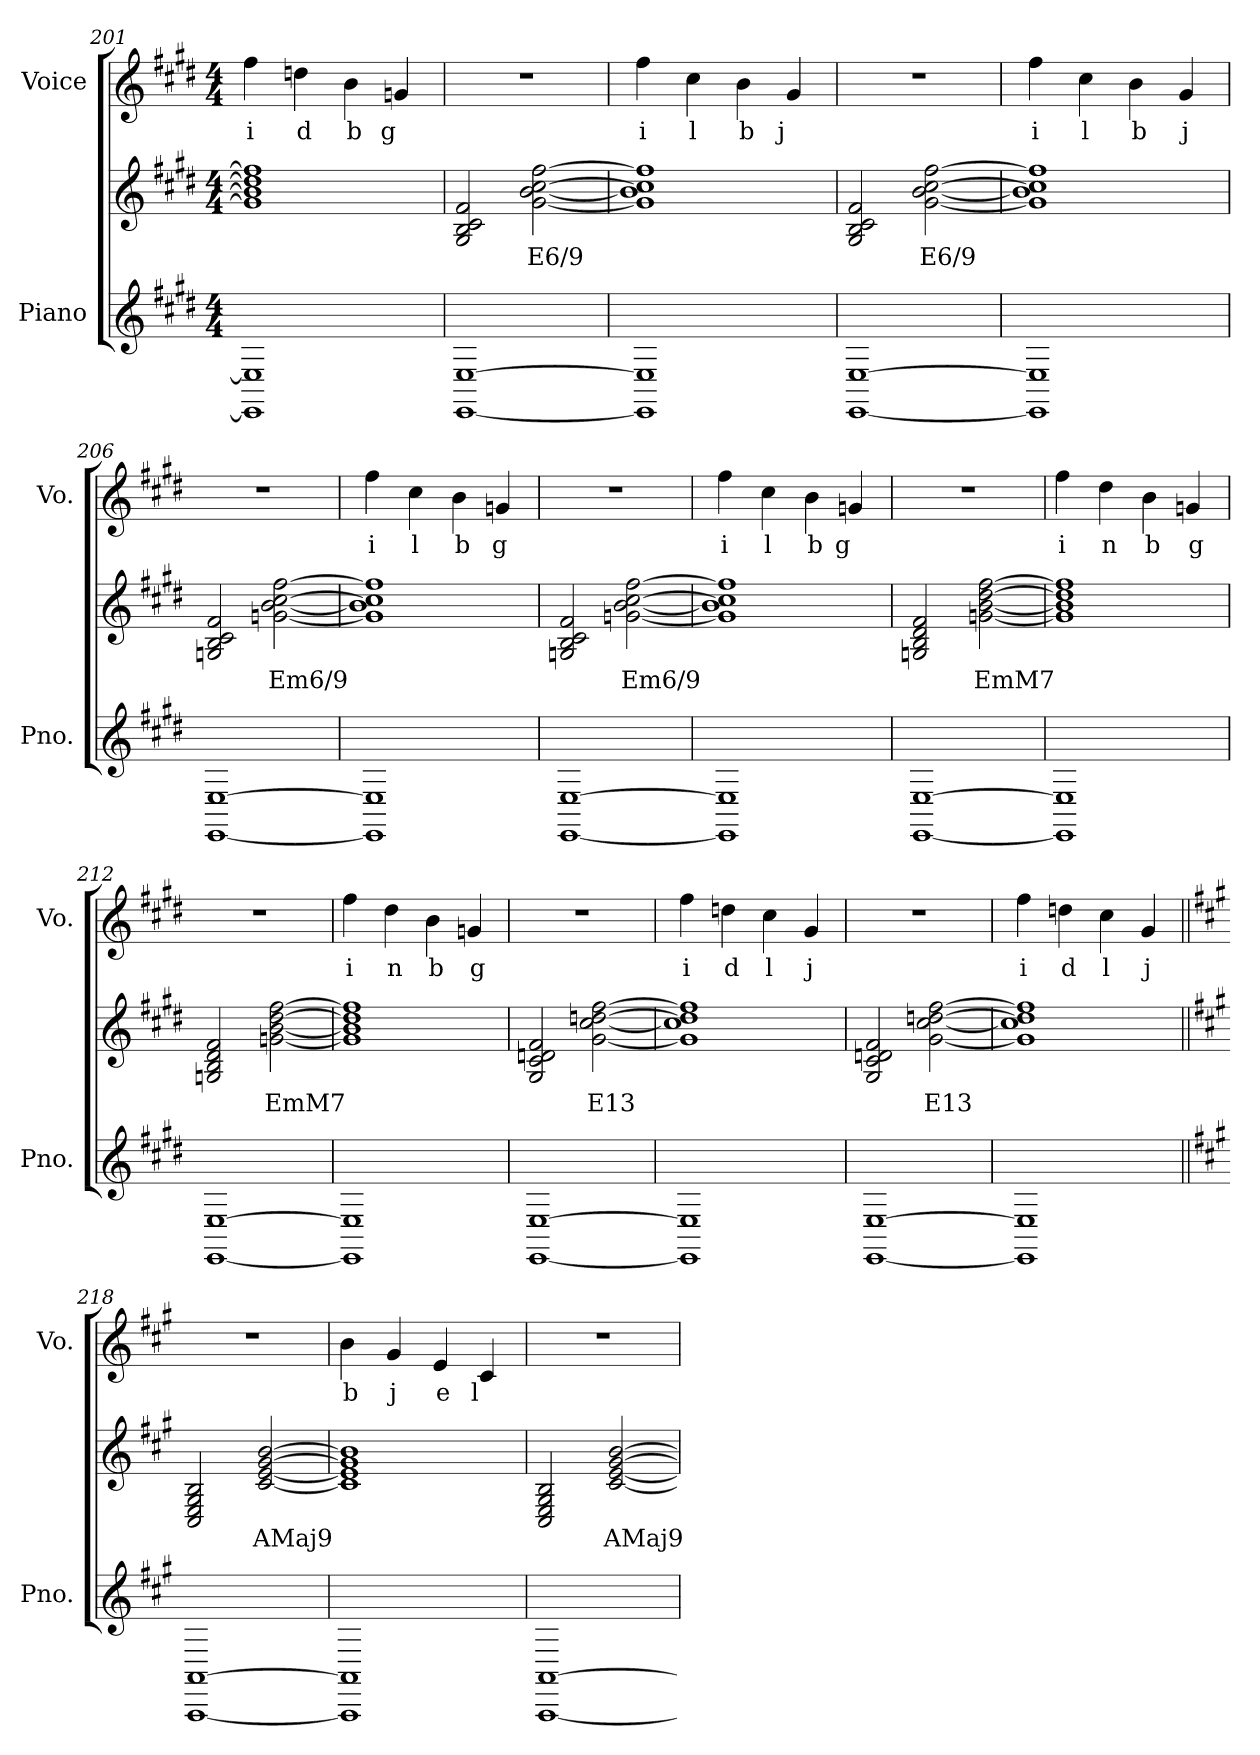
**kern	**kern	**text	**kern	**text
*part2	*part2	*part2	*part1	*part1
*staff3	*staff2	*staff2	*staff1	*staff1
*I"Piano	*	*	*I"Voice	*
*I'Pno.	*	*	*I'Vo.	*
*clefG2	*clefG2	*	*clefG2	*
*k[f#c#g#d#]	*k[f#c#g#d#]	*	*k[f#c#g#d#]	*
*M4/4	*M4/4	*	*M4/4	*
=201	=201	=201	=201	=201
!	!	!	!	!LO:LY:b
1EE] 1E]	1g] 1b] 1dd] 1ff#]	.	4ff#\	i
!	!	!	!	!LO:LY:b
.	.	.	4ddn\	d
!	!	!	!	!LO:LY:b
.	.	.	4b\	b
!	!	!	!	!LO:LY:b
.	.	.	4gn/	g
=202	=202	=202	=202	=202
[1EE [1E	2G#/ 2B/ 2c#/ 2f#/	.	1r	.
!	!	!LO:LY:b	!	!
.	[2g#\ [2b\ [2cc#\ [2ff#\	E6/9	.	.
=203	=203	=203	=203	=203
!	!	!	!	!LO:LY:b
1EE] 1E]	1g#] 1b] 1cc#] 1ff#]	.	4ff#\	i
!	!	!	!	!LO:LY:b
.	.	.	4cc#\	l
!	!	!	!	!LO:LY:b
.	.	.	4b\	b
!	!	!	!	!LO:LY:b
.	.	.	4g#/	j
=204	=204	=204	=204	=204
[1EE [1E	2G#/ 2B/ 2c#/ 2f#/	.	1r	.
!	!	!LO:LY:b	!	!
.	[2g#\ [2b\ [2cc#\ [2ff#\	E6/9	.	.
=205	=205	=205	=205	=205
!	!	!	!	!LO:LY:b
1EE] 1E]	1g#] 1b] 1cc#] 1ff#]	.	4ff#\	i
!	!	!	!	!LO:LY:b
.	.	.	4cc#\	l
!	!	!	!	!LO:LY:b
.	.	.	4b\	b
!	!	!	!	!LO:LY:b
.	.	.	4g#/	j
!!LO:LB:g=z
=206	=206	=206	=206	=206
[1EE [1E	2Gn/ 2B/ 2c#/ 2f#/	.	1r	.
!	!	!LO:LY:b	!	!
.	[2gn\ [2b\ [2cc#\ [2ff#\	Em6/9	.	.
=207	=207	=207	=207	=207
!	!	!	!	!LO:LY:b
1EE] 1E]	1g] 1b] 1cc#] 1ff#]	.	4ff#\	i
!	!	!	!	!LO:LY:b
.	.	.	4cc#\	l
!	!	!	!	!LO:LY:b
.	.	.	4b\	b
!	!	!	!	!LO:LY:b
.	.	.	4gn/	g
=208	=208	=208	=208	=208
[1EE [1E	2Gn/ 2B/ 2c#/ 2f#/	.	1r	.
!	!	!LO:LY:b	!	!
.	[2gn\ [2b\ [2cc#\ [2ff#\	Em6/9	.	.
=209	=209	=209	=209	=209
!	!	!	!	!LO:LY:b
1EE] 1E]	1g] 1b] 1cc#] 1ff#]	.	4ff#\	i
!	!	!	!	!LO:LY:b
.	.	.	4cc#\	l
!	!	!	!	!LO:LY:b
.	.	.	4b\	b
!	!	!	!	!LO:LY:b
.	.	.	4gn/	g
=210	=210	=210	=210	=210
[1EE [1E	2Gn/ 2B/ 2d#/ 2f#/	.	1r	.
!	!	!LO:LY:b	!	!
.	[2gn\ [2b\ [2dd#\ [2ff#\	EmM7	.	.
=211	=211	=211	=211	=211
!	!	!	!	!LO:LY:b
1EE] 1E]	1g] 1b] 1dd#] 1ff#]	.	4ff#\	i
!	!	!	!	!LO:LY:b
.	.	.	4dd#\	n
!	!	!	!	!LO:LY:b
.	.	.	4b\	b
!	!	!	!	!LO:LY:b
.	.	.	4gn/	g
!!LO:LB:g=z
=212	=212	=212	=212	=212
[1EE [1E	2Gn/ 2B/ 2d#/ 2f#/	.	1r	.
!	!	!LO:LY:b	!	!
.	[2gn\ [2b\ [2dd#\ [2ff#\	EmM7	.	.
=213	=213	=213	=213	=213
!	!	!	!	!LO:LY:b
1EE] 1E]	1g] 1b] 1dd#] 1ff#]	.	4ff#\	i
!	!	!	!	!LO:LY:b
.	.	.	4dd#\	n
!	!	!	!	!LO:LY:b
.	.	.	4b\	b
!	!	!	!	!LO:LY:b
.	.	.	4gn/	g
=214	=214	=214	=214	=214
[1EE [1E	2G#/ 2c#/ 2dn/ 2f#/	.	1r	.
!	!	!LO:LY:b	!	!
.	[2g#\ [2cc#\ [2ddn\ [2ff#\	E13	.	.
=215	=215	=215	=215	=215
!	!	!	!	!LO:LY:b
1EE] 1E]	1g#] 1cc#] 1dd] 1ff#]	.	4ff#\	i
!	!	!	!	!LO:LY:b
.	.	.	4ddn\	d
!	!	!	!	!LO:LY:b
.	.	.	4cc#\	l
!	!	!	!	!LO:LY:b
.	.	.	4g#/	j
=216	=216	=216	=216	=216
[1EE [1E	2G#/ 2c#/ 2dn/ 2f#/	.	1r	.
!	!	!LO:LY:b	!	!
.	[2g#\ [2cc#\ [2ddn\ [2ff#\	E13	.	.
=217	=217	=217	=217	=217
!	!	!	!	!LO:LY:b
1EE] 1E]	1g#] 1cc#] 1dd] 1ff#]	.	4ff#\	i
!	!	!	!	!LO:LY:b
.	.	.	4ddn\	d
!	!	!	!	!LO:LY:b
.	.	.	4cc#\	l
!	!	!	!	!LO:LY:b
.	.	.	4g#/	j
!!LO:PB:g=z
=218||	=218||	=218||	=218||	=218||
*k[f#c#g#]	*k[f#c#g#]	*	*k[f#c#g#]	*
[1AAA [1AA	2C#/ 2E/ 2G#/ 2B/	.	1r	.
!	!	!LO:LY:b	!	!
.	[2c#/ [2e/ [2g#/ [2b/	AMaj9	.	.
=219	=219	=219	=219	=219
!	!	!	!	!LO:LY:b
1AAA] 1AA]	1c#] 1e] 1g#] 1b]	.	4b\	b
!	!	!	!	!LO:LY:b
.	.	.	4g#/	j
!	!	!	!	!LO:LY:b
.	.	.	4e/	e
!	!	!	!	!LO:LY:b
.	.	.	4c#/	l
=220	=220	=220	=220	=220
[1AAA [1AA	2C#/ 2E/ 2G#/ 2B/	.	1r	.
!	!	!LO:LY:b	!	!
.	[2c#/ [2e/ [2g#/ [2b/	AMaj9	.	.
=	=	=	=	=
*-	*-	*-	*-	*-
